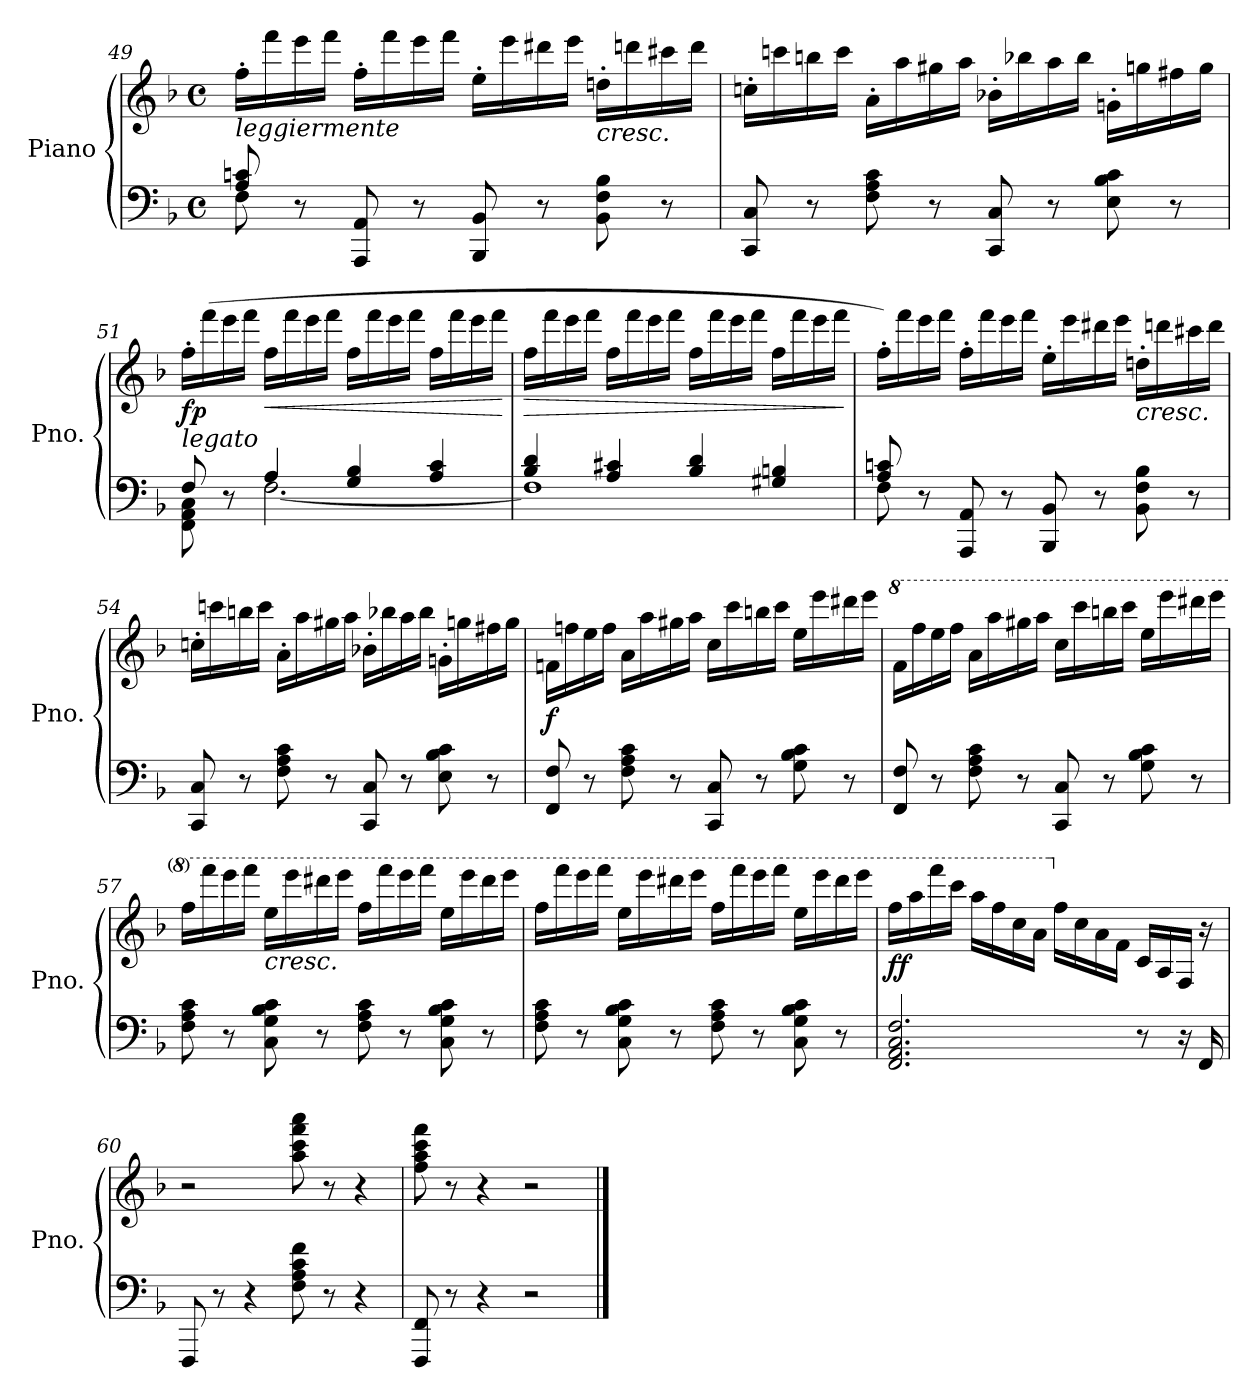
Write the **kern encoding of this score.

**kern	**kern	**dynam
*part1	*part1	*part1
*staff2	*staff1	*staff1/2
*I"Piano	*	*
*I'Pno.	*	*
!!LO:LB:g=z
*clefF4	*clefG2	*
*k[b-]	*k[b-]	*
*M4/4	*M4/4	*
*met(c)	*met(c)	*
=49	=49	=49
*^	*	*
!	!	!LO:TX:b:i:t=leggiermente	!
8A/ 8cn/	8F\	16ff'\LL	.
.	.	16fff\	.
8r	2..ryy	16eee\	.
.	.	16fff\JJ	.
8AAA/ 8AA/	.	16ff'\LL	.
.	.	16fff\	.
8r	.	16eee\	.
.	.	16fff\JJ	.
8BBB-/ 8BB-/	.	16ee'\LL	.
.	.	16eee\	.
8r	.	16ddd#X\	.
.	.	16eee\JJ	.
!	!	!LO:TX:b:i:t=cresc.	!
8BB-\ 8F\ 8B-\	.	16ddn'\LL	.
.	.	16dddn\	.
8r	.	16ccc#X\	.
.	.	16ddd\JJ	.
*v	*v	*	*
=50	=50	=50
8CC/ 8C/	16ccn'\LL	.
.	16cccn\	.
8r	16bbn\	.
.	16ccc\JJ	.
8F\ 8A\ 8c\	16a'\LL	.
.	16aa\	.
8r	16gg#X\	.
.	16aa\JJ	.
8CC/ 8C/	16b-X'\LL	.
.	16bb-X\	.
8r	16aa\	.
.	16bb-\JJ	.
8E\ 8B-\ 8c\	16gn'\LL	.
.	16ggn\	.
8r	16ff#X\	.
.	16gg\JJ	.
!!LO:LB:g=z
=51	=51	=51
*^	*	*
!	!	!LO:TX:b:i:t=legato	!
!	!	!	!LO:DY:b
8F/	8FF\ 8AA\ 8C\	16ff'\LL	fp
.	.	(>16fff\	.
8r	8ryy	16eee\	.
.	.	16fff\JJ	.
!	!	!	!LO:HP:b
4A/	[2.F\	16ff\LL	<
.	.	16fff\	.
.	.	16eee\	.
.	.	16fff\JJ	.
4G/ 4B-/	.	16ff\LL	.
.	.	16fff\	.
.	.	16eee\	.
.	.	16fff\JJ	.
4A/ 4c/	.	16ff\LL	.
.	.	16fff\	.
.	.	16eee\	.
.	.	16fff\JJ	.
*v	*v	*	*
.	.	[
=52	=52	=52
*^	*	*
!	!	!	!LO:HP:b
4B-/ 4d/	1F]	16ff\LL	>
.	.	16fff\	.
.	.	16eee\	.
.	.	16fff\JJ	.
4A/ 4c#X/	.	16ff\LL	.
.	.	16fff\	.
.	.	16eee\	.
.	.	16fff\JJ	.
4B-/ 4d/	.	16ff\LL	.
.	.	16fff\	.
.	.	16eee\	.
.	.	16fff\JJ	.
4G#X/ 4Bn/	.	16ff\LL	.
.	.	16fff\	.
.	.	16eee\	.
.	.	16fff\JJ	.
*v	*v	*	*
.	.	]
!!LO:LB:g=z
=53	=53	=53
*^	*	*
8A/ 8cn/	8F\	16ff'\LL)	.
.	.	16fff\	.
8r	2..ryy	16eee\	.
.	.	16fff\JJ	.
8AAA/ 8AA/	.	16ff'\LL	.
.	.	16fff\	.
8r	.	16eee\	.
.	.	16fff\JJ	.
8BBB-/ 8BB-/	.	16ee'\LL	.
.	.	16eee\	.
8r	.	16ddd#X\	.
.	.	16eee\JJ	.
!	!	!LO:TX:b:i:t=cresc.	!
8BB-\ 8F\ 8B-\	.	16ddn'\LL	.
.	.	16dddn\	.
8r	.	16ccc#X\	.
.	.	16ddd\JJ	.
*v	*v	*	*
=54	=54	=54
8CC/ 8C/	16ccn'\LL	.
.	16cccn\	.
8r	16bbn\	.
.	16ccc\JJ	.
8F\ 8A\ 8c\	16a'\LL	.
.	16aa\	.
8r	16gg#X\	.
.	16aa\JJ	.
8CC/ 8C/	16b-X'\LL	.
.	16bb-X\	.
8r	16aa\	.
.	16bb-\JJ	.
8E\ 8B-\ 8c\	16gn'\LL	.
.	16ggn\	.
8r	16ff#X\	.
.	16gg\JJ	.
!!LO:PB:g=z
=55	=55	=55
!	!	!LO:DY:b
8FF/ 8F/	16fn\LL	f
.	16ffn\	.
8r	16ee\	.
.	16ff\JJ	.
8F\ 8A\ 8c\	16a\LL	.
.	16aa\	.
8r	16gg#X\	.
.	16aa\JJ	.
8CC/ 8C/	16cc\LL	.
.	16ccc\	.
8r	16bbn\	.
.	16ccc\JJ	.
8G\ 8B-\ 8c\	16ee\LL	.
.	16eee\	.
8r	16ddd#X\	.
.	16eee\JJ	.
=56	=56	=56
*	*8va	*
8FF/ 8F/	16ff\LL	.
.	16fff\	.
8r	16eee\	.
.	16fff\JJ	.
8F\ 8A\ 8c\	16aa\LL	.
.	16aaa\	.
8r	16ggg#X\	.
.	16aaa\JJ	.
8CC/ 8C/	16ccc\LL	.
.	16cccc\	.
8r	16bbbn\	.
.	16cccc\JJ	.
8G\ 8B-\ 8c\	16eee\LL	.
.	16eeee\	.
8r	16dddd#X\	.
.	16eeee\JJ	.
!!LO:LB:g=z
=57	=57	=57
8F\ 8A\ 8c\	16fff\LL	.
.	16ffff\	.
8r	16eeee\	.
.	16ffff\JJ	.
!	!LO:TX:b:i:t=cresc.	!
8C\ 8G\ 8B-\ 8c\	16eee\LL	.
.	16eeee\	.
8r	16dddd#X\	.
.	16eeee\JJ	.
8F\ 8A\ 8c\	16fff\LL	.
.	16ffff\	.
8r	16eeee\	.
.	16ffff\JJ	.
8C\ 8G\ 8B-\ 8c\	16eee\LL	.
.	16eeee\	.
8r	16dddd#\	.
.	16eeee\JJ	.
=58	=58	=58
8F\ 8A\ 8c\	16fff\LL	.
.	16ffff\	.
8r	16eeee\	.
.	16ffff\JJ	.
8C\ 8G\ 8B-\ 8c\	16eee\LL	.
.	16eeee\	.
8r	16dddd#X\	.
.	16eeee\JJ	.
8F\ 8A\ 8c\	16fff\LL	.
.	16ffff\	.
8r	16eeee\	.
.	16ffff\JJ	.
8C\ 8G\ 8B-\ 8c\	16eee\LL	.
.	16eeee\	.
8r	16dddd#\	.
.	16eeee\JJ	.
!!LO:LB:g=z
=59	=59	=59
!	!	!LO:DY:b
2.FF/ 2.AA/ 2.C/ 2.F/	16fff\LL	ff
.	16aaa\	.
.	16ffff\	.
.	16cccc\JJ	.
.	16aaa\LL	.
.	16fff\	.
.	16ccc\	.
.	16aa\JJ	.
*	*X8va	*
.	16ff\LL	.
.	16cc\	.
.	16a\	.
.	16f\JJ	.
8r	16c/LL	.
.	16A/	.
16r	16F/JJ	.
16FF/	16r	.
=60	=60	=60
8FFF/	2r	.
8r	.	.
4r	.	.
8F\ 8A\ 8c\ 8f\	8aa\ 8ccc\ 8fff\ 8aaa\	.
8r	8r	.
4r	4r	.
=61	=61	=61
8FFF/ 8FF/	8ff\ 8aa\ 8ccc\ 8fff\	.
8r	8r	.
4r	4r	.
2r	2r	.
==	==	==
*-	*-	*-
